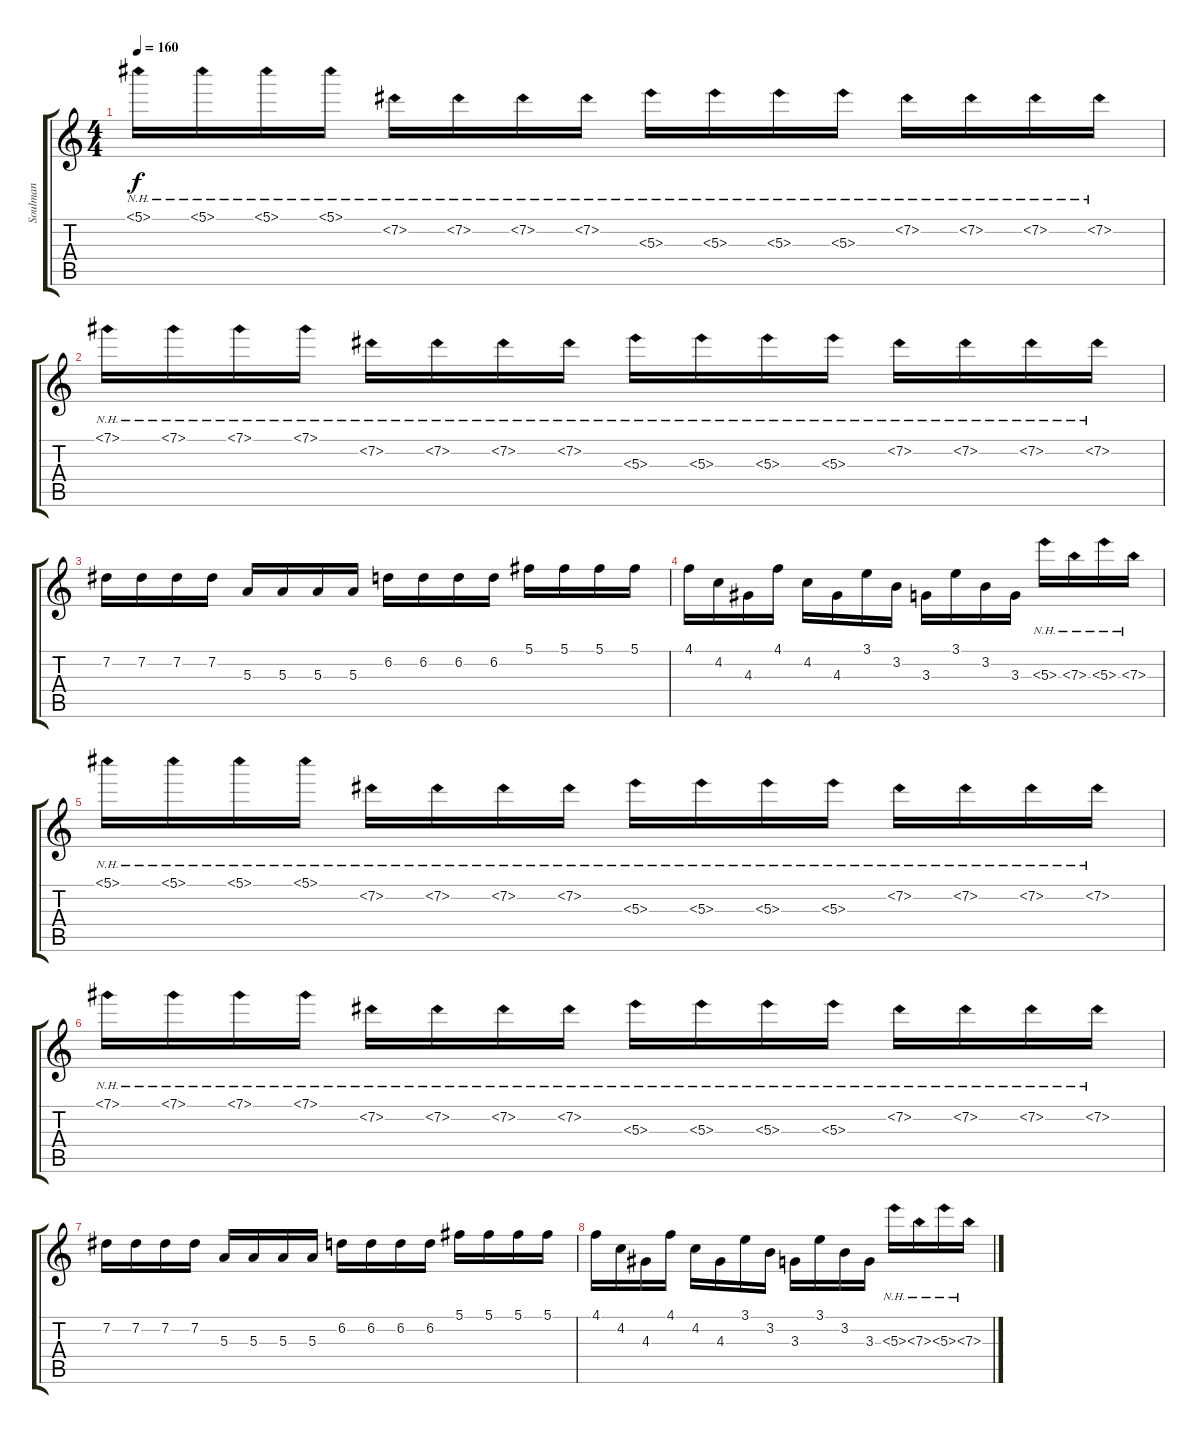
\track ("Soulman" "Soulman") {instrument distortionguitar}
\staff {score tabs}
\tuning (Db4 Ab3 E3 B2 Gb2 B1) {hide}
\ts (4 4)
\tempo 160
\clef g2
\ks c
5.1{nh}.16{dy f} 5.1{nh}.16 5.1{nh}.16 5.1{nh}.16 7.2{nh}.16 7.2{nh}.16 7.2{nh}.16 7.2{nh}.16 5.3{nh}.16 5.3{nh}.16 5.3{nh}.16 5.3{nh}.16 7.2{nh}.16 7.2{nh}.16 7.2{nh}.16 7.2{nh}.16 |
7.1{nh}.16 7.1{nh}.16 7.1{nh}.16 7.1{nh}.16 7.2{nh}.16 7.2{nh}.16 7.2{nh}.16 7.2{nh}.16 5.3{nh}.16 5.3{nh}.16 5.3{nh}.16 5.3{nh}.16 7.2{nh}.16 7.2{nh}.16 7.2{nh}.16 7.2{nh}.16 |
7.2.16 7.2.16 7.2.16 7.2.16 5.3.16 5.3.16 5.3.16 5.3.16 6.2.16 6.2.16 6.2.16 6.2.16 5.1.16 5.1.16 5.1.16 5.1.16 |
4.1.16 4.2.16 4.3.16 4.1.16 4.2.16 4.3.16 3.1.16 3.2.16 3.3.16 3.1.16 3.2.16 3.3.16 5.3{nh}.16 7.3{nh}.16 5.3{nh}.16 7.3{nh}.16 |
5.1{nh}.16 5.1{nh}.16 5.1{nh}.16 5.1{nh}.16 7.2{nh}.16 7.2{nh}.16 7.2{nh}.16 7.2{nh}.16 5.3{nh}.16 5.3{nh}.16 5.3{nh}.16 5.3{nh}.16 7.2{nh}.16 7.2{nh}.16 7.2{nh}.16 7.2{nh}.16 |
7.1{nh}.16 7.1{nh}.16 7.1{nh}.16 7.1{nh}.16 7.2{nh}.16 7.2{nh}.16 7.2{nh}.16 7.2{nh}.16 5.3{nh}.16 5.3{nh}.16 5.3{nh}.16 5.3{nh}.16 7.2{nh}.16 7.2{nh}.16 7.2{nh}.16 7.2{nh}.16 |
7.2.16 7.2.16 7.2.16 7.2.16 5.3.16 5.3.16 5.3.16 5.3.16 6.2.16 6.2.16 6.2.16 6.2.16 5.1.16 5.1.16 5.1.16 5.1.16 |
4.1.16 4.2.16 4.3.16 4.1.16 4.2.16 4.3.16 3.1.16 3.2.16 3.3.16 3.1.16 3.2.16 3.3.16 5.3{nh}.16 7.3{nh}.16 5.3{nh}.16 7.3{nh}.16
